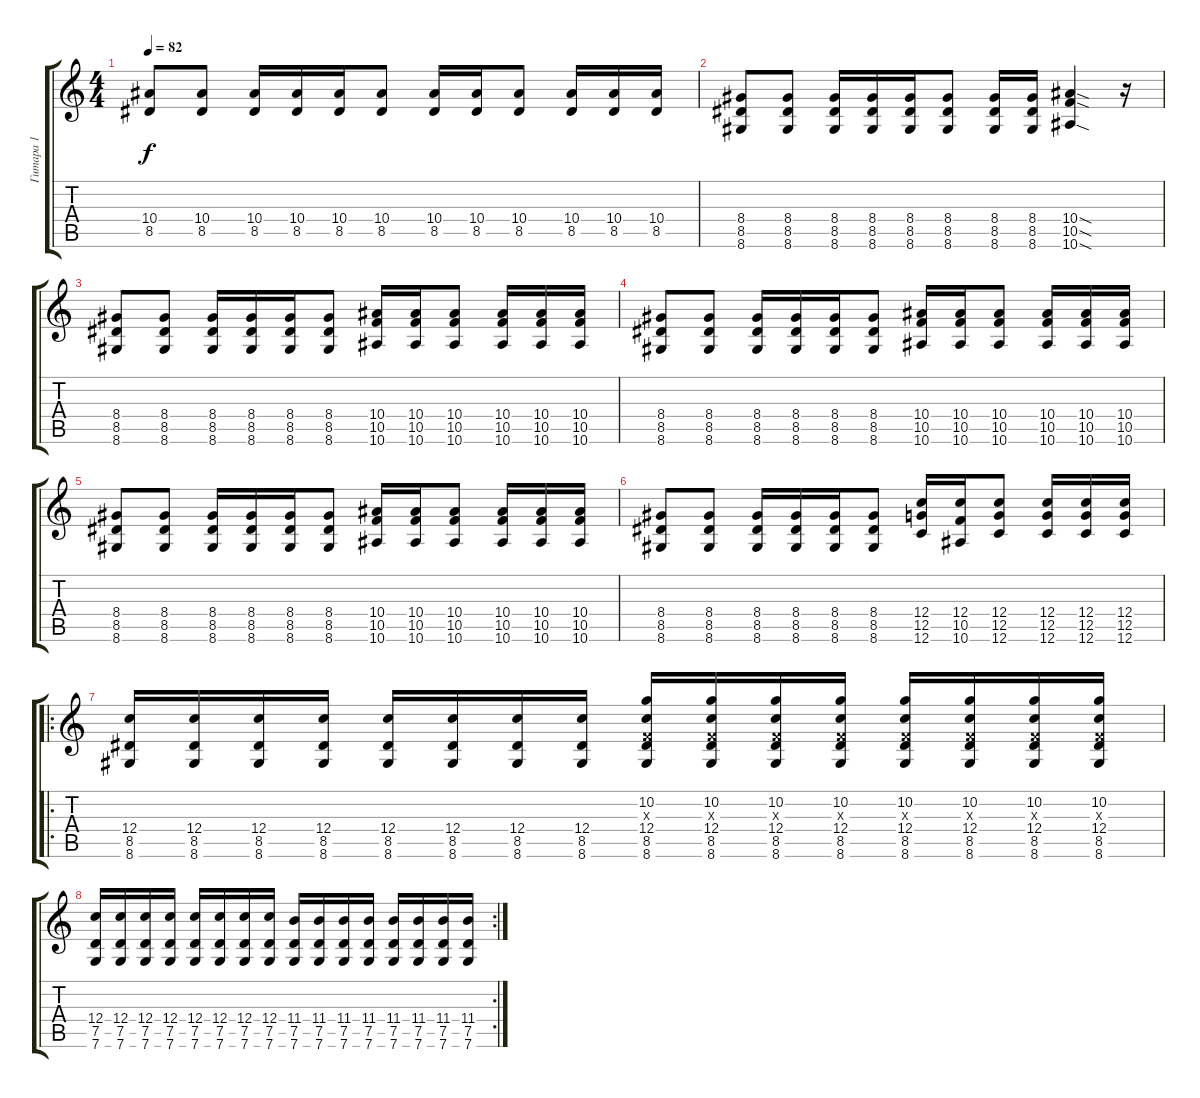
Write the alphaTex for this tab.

\track ("Гитара 1" "Гитара 1") {instrument overdrivenguitar}
\staff {score tabs}
\tuning (D4 A3 F3 C3 G2 C2) {hide}
\ts (4 4)
\tempo 82
\clef g2
\ks c
(10.4 8.5).8{dy f} (10.4 8.5).8 (10.4 8.5).16 (10.4 8.5).16 (10.4 8.5).16 (10.4 8.5).8 (10.4 8.5).16 (10.4 8.5).16 (10.4 8.5).8 (10.4 8.5).16 (10.4 8.5).16 (10.4 8.5).16 |
(8.4 8.5 8.6).8 (8.4 8.5 8.6).8 (8.4 8.5 8.6).16 (8.4 8.5 8.6).16 (8.4 8.5 8.6).16 (8.4 8.5 8.6).8 (8.4 8.5 8.6).16 (8.4 8.5 8.6).16 (10.4{sod} 10.5{sod} 10.6{sod}).4{instrument distortionguitar} r.16 |
(8.4 8.5 8.6).8 (8.4 8.5 8.6).8 (8.4 8.5 8.6).16 (8.4 8.5 8.6).16 (8.4 8.5 8.6).16 (8.4 8.5 8.6).8 (10.4 10.5 10.6).16 (10.4 10.5 10.6).16 (10.4 10.5 10.6).8 (10.4 10.5 10.6).16 (10.4 10.5 10.6).16 (10.4 10.5 10.6).16 |
(8.4 8.5 8.6).8 (8.4 8.5 8.6).8 (8.4 8.5 8.6).16 (8.4 8.5 8.6).16 (8.4 8.5 8.6).16 (8.4 8.5 8.6).8 (10.4 10.5 10.6).16 (10.4 10.5 10.6).16 (10.4 10.5 10.6).8 (10.4 10.5 10.6).16 (10.4 10.5 10.6).16 (10.4 10.5 10.6).16 |
(8.4 8.5 8.6).8 (8.4 8.5 8.6).8 (8.4 8.5 8.6).16 (8.4 8.5 8.6).16 (8.4 8.5 8.6).16 (8.4 8.5 8.6).8 (10.4 10.5 10.6).16 (10.4 10.5 10.6).16 (10.4 10.5 10.6).8 (10.4 10.5 10.6).16 (10.4 10.5 10.6).16 (10.4 10.5 10.6).16 |
(8.4 8.5 8.6).8 (8.4 8.5 8.6).8 (8.4 8.5 8.6).16 (8.4 8.5 8.6).16 (8.4 8.5 8.6).16 (8.4 8.5 8.6).8 (12.4 12.5 12.6).16 (12.4 10.5 10.6).16 (12.4 12.5 12.6).8 (12.4 12.5 12.6).16 (12.4 12.5 12.6).16 (12.4 12.5 12.6).16 |
\ro
(12.4 8.5 8.6).16 (12.4 8.5 8.6).16 (12.4 8.5 8.6).16 (12.4 8.5 8.6).16 (12.4 8.5 8.6).16 (12.4 8.5 8.6).16 (12.4 8.5 8.6).16 (12.4 8.5 8.6).16 (10.2 0.3{x} 12.4 8.5 8.6).16 (10.2 0.3{x} 12.4 8.5 8.6).16 (10.2 0.3{x} 12.4 8.5 8.6).16 (10.2 0.3{x} 12.4 8.5 8.6).16 (10.2 0.3{x} 12.4 8.5 8.6).16 (10.2 0.3{x} 12.4 8.5 8.6).16 (10.2 0.3{x} 12.4 8.5 8.6).16 (10.2 0.3{x} 12.4 8.5 8.6).16 |
\rc 2
(12.4 7.5 7.6).16 (12.4 7.5 7.6).16 (12.4 7.5 7.6).16 (12.4 7.5 7.6).16 (12.4 7.5 7.6).16 (12.4 7.5 7.6).16 (12.4 7.5 7.6).16 (12.4 7.5 7.6).16 (11.4 7.5 7.6).16 (11.4 7.5 7.6).16 (11.4 7.5 7.6).16 (11.4 7.5 7.6).16 (11.4 7.5 7.6).16 (11.4 7.5 7.6).16 (11.4 7.5 7.6).16 (11.4 7.5 7.6).16
